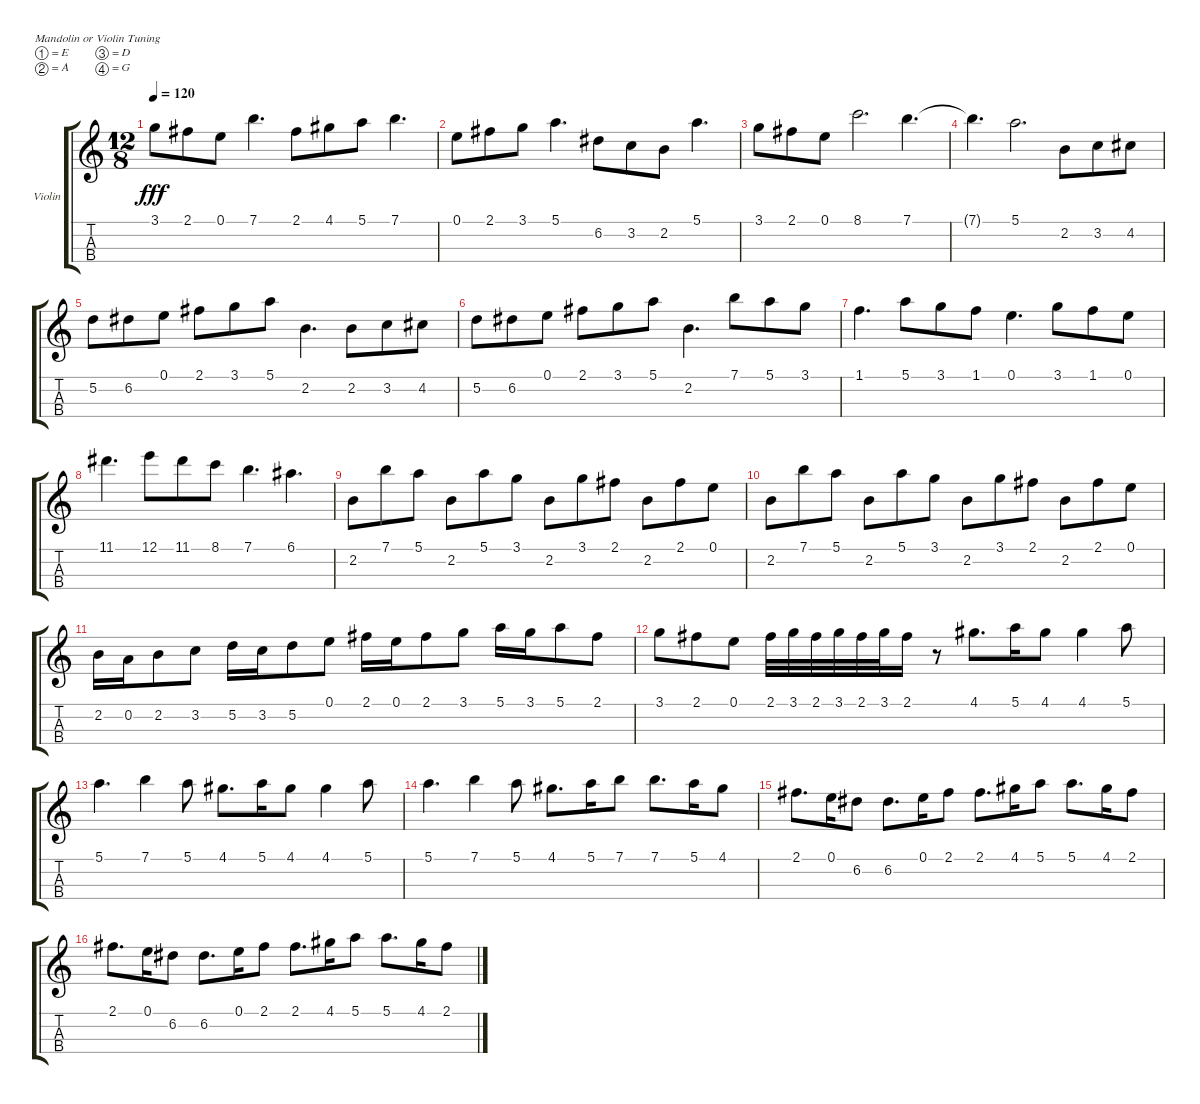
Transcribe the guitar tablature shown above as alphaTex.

\defaultSystemsLayout 4
\bracketExtendMode groupsimilarinstruments
\firstSystemTrackNameOrientation horizontal
\otherSystemsTrackNameOrientation horizontal
\track ("Violin" "Violin") {mute instrument violin}
\staff {score tabs}
\tuning (E5 A4 D4 G3)
\ts (12 8)
\tempo 120
\clef g2
\ks c
3.1.8{dy fff} 2.1.8 0.1.8 7.1.4{d} 2.1.8 4.1.8 5.1.8 7.1.4{d} |
0.1.8 2.1.8 3.1.8 5.1.4{d} 6.2.8 3.2.8 2.2.8 5.1.4{d} |
3.1.8 2.1.8 0.1.8 8.1.2{d} 7.1.4{d} |
7.1{t}.4{d} 5.1.2{d} 2.2.8 3.2.8 4.2.8 |
5.2.8 6.2.8 0.1.8 2.1.8 3.1.8 5.1.8 2.2.4{d} 2.2.8 3.2.8 4.2.8 |
5.2.8 6.2.8 0.1.8 2.1.8 3.1.8 5.1.8 2.2.4{d} 7.1.8 5.1.8 3.1.8 |
1.1.4{d} 5.1.8 3.1.8 1.1.8 0.1.4{d} 3.1.8 1.1.8 0.1.8 |
11.1.4{d} 12.1.8 11.1.8 8.1.8 7.1.4{d} 6.1.4{d} |
2.2.8 7.1.8 5.1.8 2.2.8 5.1.8 3.1.8 2.2.8 3.1.8 2.1.8 2.2.8 2.1.8 0.1.8 |
2.2.8 7.1.8 5.1.8 2.2.8 5.1.8 3.1.8 2.2.8 3.1.8 2.1.8 2.2.8 2.1.8 0.1.8 |
2.2.16 0.2.16 2.2.8 3.2.8 5.2.16 3.2.16 5.2.8 0.1.8 2.1.16 0.1.16 2.1.8 3.1.8 5.1.16 3.1.16 5.1.8 2.1.8 |
3.1.8 2.1.8 0.1.8 2.1.32 3.1.32 2.1.32 3.1.32 2.1.32 3.1.32 2.1.16 r.8 4.1.8{d} 5.1.16 4.1.8 4.1.4 5.1.8 |
5.1.4{d} 7.1.4 5.1.8 4.1.8{d} 5.1.16 4.1.8 4.1.4 5.1.8 |
5.1.4{d} 7.1.4 5.1.8 4.1.8{d} 5.1.16 7.1.8 7.1.8{d} 5.1.16 4.1.8 |
2.1.8{d} 0.1.16 6.2.8 6.2.8{d} 0.1.16 2.1.8 2.1.8{d} 4.1.16 5.1.8 5.1.8{d} 4.1.16 2.1.8 |
2.1.8{d} 0.1.16 6.2.8 6.2.8{d} 0.1.16 2.1.8 2.1.8{d} 4.1.16 5.1.8 5.1.8{d} 4.1.16 2.1.8
